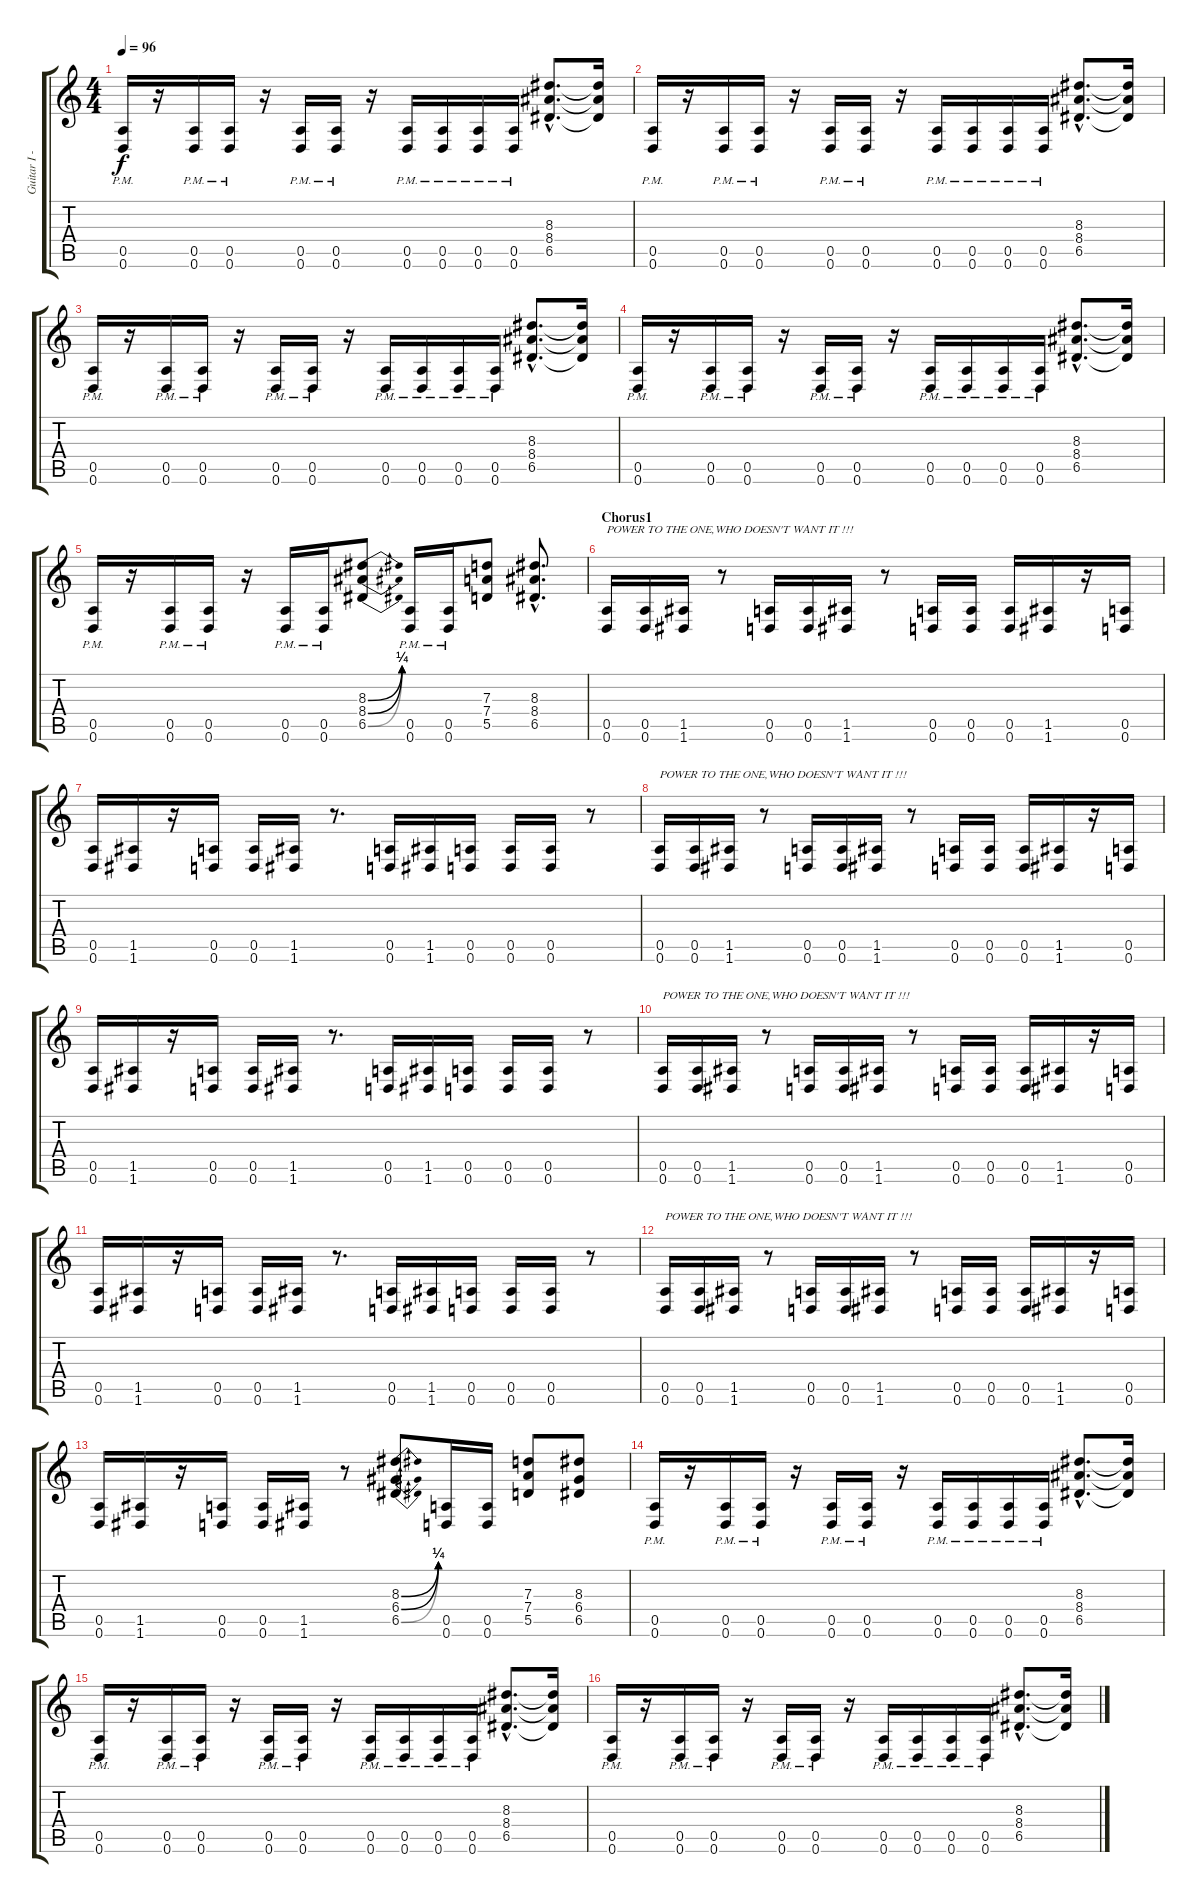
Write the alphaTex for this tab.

\track ("Guitar I - Bard Torstensen" "Guitar I -") {instrument distortionguitar}
\staff {score tabs}
\tuning (E4 B3 G3 D3 A2 D2) {hide}
\ts (4 4)
\tempo 96
\clef g2
\ks c
(0.5{pm} 0.6{pm}).16{dy f} r.16 (0.5{pm} 0.6{pm}).16 (0.5{pm} 0.6{pm}).16 r.16 (0.5{pm} 0.6{pm}).16 (0.5{pm} 0.6{pm}).16 r.16 (0.5{pm} 0.6{pm}).16 (0.5{pm} 0.6{pm}).16 (0.5{pm} 0.6{pm}).16 (0.5{pm} 0.6{pm}).16 (8.3{hac} 8.4{hac} 6.5{hac}).8{d} (8.3{t} 8.4{t} 6.5{t}).16 |
(0.5{pm} 0.6{pm}).16 r.16 (0.5{pm} 0.6{pm}).16 (0.5{pm} 0.6{pm}).16 r.16 (0.5{pm} 0.6{pm}).16 (0.5{pm} 0.6{pm}).16 r.16 (0.5{pm} 0.6{pm}).16 (0.5{pm} 0.6{pm}).16 (0.5{pm} 0.6{pm}).16 (0.5{pm} 0.6{pm}).16 (8.3{hac} 8.4{hac} 6.5{hac}).8{d} (8.3{t} 8.4{t} 6.5{t}).16 |
(0.5{pm} 0.6{pm}).16 r.16 (0.5{pm} 0.6{pm}).16 (0.5{pm} 0.6{pm}).16 r.16 (0.5{pm} 0.6{pm}).16 (0.5{pm} 0.6{pm}).16 r.16 (0.5{pm} 0.6{pm}).16 (0.5{pm} 0.6{pm}).16 (0.5{pm} 0.6{pm}).16 (0.5{pm} 0.6{pm}).16 (8.3{hac} 8.4{hac} 6.5{hac}).8{d} (8.3{t} 8.4{t} 6.5{t}).16 |
(0.5{pm} 0.6{pm}).16 r.16 (0.5{pm} 0.6{pm}).16 (0.5{pm} 0.6{pm}).16 r.16 (0.5{pm} 0.6{pm}).16 (0.5{pm} 0.6{pm}).16 r.16 (0.5{pm} 0.6{pm}).16 (0.5{pm} 0.6{pm}).16 (0.5{pm} 0.6{pm}).16 (0.5{pm} 0.6{pm}).16 (8.3{hac} 8.4{hac} 6.5{hac}).8{d} (8.3{t} 8.4{t} 6.5{t}).16 |
(0.5{pm} 0.6{pm}).16 r.16 (0.5{pm} 0.6{pm}).16 (0.5{pm} 0.6{pm}).16 r.16 (0.5{pm} 0.6{pm}).16 (0.5{pm} 0.6{pm}).16 (8.3{be (bend 0 0 60 1)} 8.4{be (bend 0 0 60 1)} 6.5{be (bend 0 0 60 1)}).8 (0.5{pm} 0.6{pm}).16 (0.5{pm} 0.6{pm}).16 (7.3 7.4 5.5).8 (8.3{hac} 8.4{hac} 6.5{hac}).8{d} |
\section ("" "Chorus1")
(0.5 0.6).16{txt "POWER TO THE ONE,WHO DOESN'T WANT IT !!!"} (0.5 0.6).16 (1.5 1.6).16 r.8 (0.5 0.6).16 (0.5 0.6).16 (1.5 1.6).16 r.8 (0.5 0.6).16 (0.5 0.6).16 (0.5 0.6).16 (1.5 1.6).16 r.16 (0.5 0.6).16 |
(0.5 0.6).16 (1.5 1.6).16 r.16 (0.5 0.6).16 (0.5 0.6).16 (1.5 1.6).16 r.8{d} (0.5 0.6).16 (1.5 1.6).16 (0.5 0.6).16 (0.5 0.6).16 (0.5 0.6).16 r.8 |
(0.5 0.6).16{txt "POWER TO THE ONE,WHO DOESN'T WANT IT !!!"} (0.5 0.6).16 (1.5 1.6).16 r.8 (0.5 0.6).16 (0.5 0.6).16 (1.5 1.6).16 r.8 (0.5 0.6).16 (0.5 0.6).16 (0.5 0.6).16 (1.5 1.6).16 r.16 (0.5 0.6).16 |
(0.5 0.6).16 (1.5 1.6).16 r.16 (0.5 0.6).16 (0.5 0.6).16 (1.5 1.6).16 r.8{d} (0.5 0.6).16 (1.5 1.6).16 (0.5 0.6).16 (0.5 0.6).16 (0.5 0.6).16 r.8 |
(0.5 0.6).16{txt "POWER TO THE ONE,WHO DOESN'T WANT IT !!!"} (0.5 0.6).16 (1.5 1.6).16 r.8 (0.5 0.6).16 (0.5 0.6).16 (1.5 1.6).16 r.8 (0.5 0.6).16 (0.5 0.6).16 (0.5 0.6).16 (1.5 1.6).16 r.16 (0.5 0.6).16 |
(0.5 0.6).16 (1.5 1.6).16 r.16 (0.5 0.6).16 (0.5 0.6).16 (1.5 1.6).16 r.8{d} (0.5 0.6).16 (1.5 1.6).16 (0.5 0.6).16 (0.5 0.6).16 (0.5 0.6).16 r.8 |
(0.5 0.6).16{txt "POWER TO THE ONE,WHO DOESN'T WANT IT !!!"} (0.5 0.6).16 (1.5 1.6).16 r.8 (0.5 0.6).16 (0.5 0.6).16 (1.5 1.6).16 r.8 (0.5 0.6).16 (0.5 0.6).16 (0.5 0.6).16 (1.5 1.6).16 r.16 (0.5 0.6).16 |
(0.5 0.6).16 (1.5 1.6).16 r.16 (0.5 0.6).16 (0.5 0.6).16 (1.5 1.6).16 r.8 (8.3{be (bend 0 0 60 1)} 6.4{be (bend 0 0 60 1)} 6.5{be (bend 0 0 60 1)}).8 (0.5 0.6).16 (0.5 0.6).16 (7.3 7.4 5.5).8 (8.3 6.4 6.5).8 |
(0.5{pm} 0.6{pm}).16 r.16 (0.5{pm} 0.6{pm}).16 (0.5{pm} 0.6{pm}).16 r.16 (0.5{pm} 0.6{pm}).16 (0.5{pm} 0.6{pm}).16 r.16 (0.5{pm} 0.6{pm}).16 (0.5{pm} 0.6{pm}).16 (0.5{pm} 0.6{pm}).16 (0.5{pm} 0.6{pm}).16 (8.3{hac} 8.4{hac} 6.5{hac}).8{d} (8.3{t} 8.4{t} 6.5{t}).16 |
(0.5{pm} 0.6{pm}).16 r.16 (0.5{pm} 0.6{pm}).16 (0.5{pm} 0.6{pm}).16 r.16 (0.5{pm} 0.6{pm}).16 (0.5{pm} 0.6{pm}).16 r.16 (0.5{pm} 0.6{pm}).16 (0.5{pm} 0.6{pm}).16 (0.5{pm} 0.6{pm}).16 (0.5{pm} 0.6{pm}).16 (8.3{hac} 8.4{hac} 6.5{hac}).8{d} (8.3{t} 8.4{t} 6.5{t}).16 |
(0.5{pm} 0.6{pm}).16 r.16 (0.5{pm} 0.6{pm}).16 (0.5{pm} 0.6{pm}).16 r.16 (0.5{pm} 0.6{pm}).16 (0.5{pm} 0.6{pm}).16 r.16 (0.5{pm} 0.6{pm}).16 (0.5{pm} 0.6{pm}).16 (0.5{pm} 0.6{pm}).16 (0.5{pm} 0.6{pm}).16 (8.3{hac} 8.4{hac} 6.5{hac}).8{d} (8.3{t} 8.4{t} 6.5{t}).16
